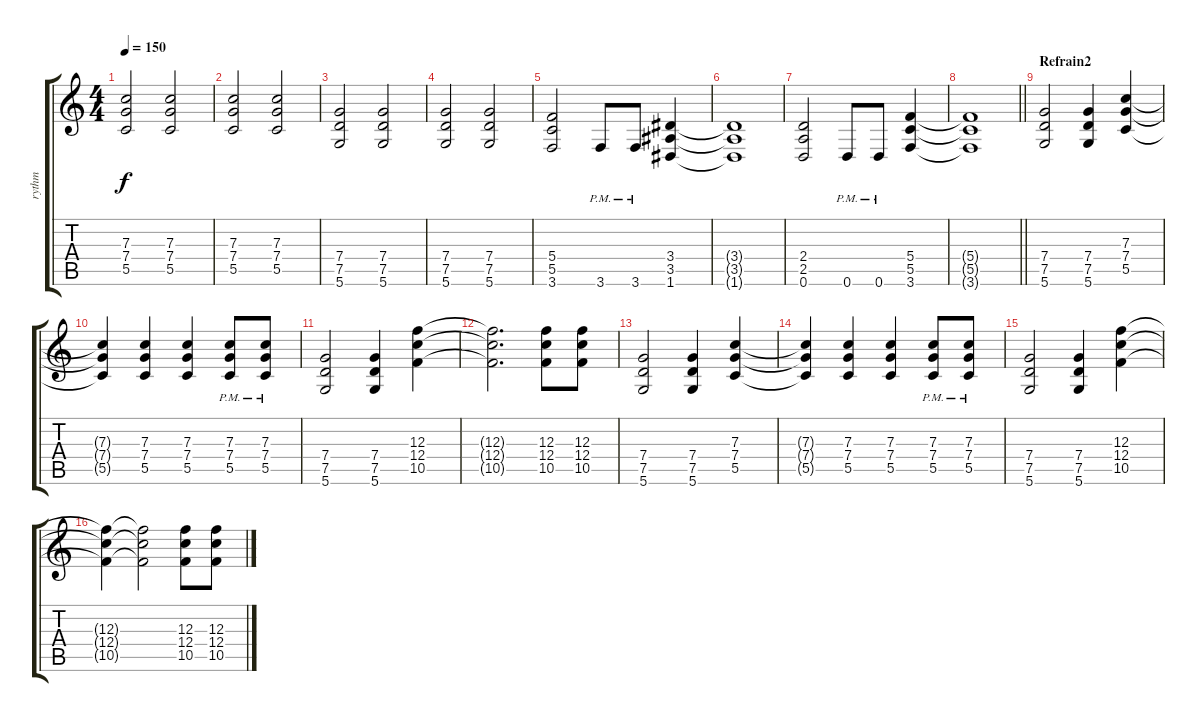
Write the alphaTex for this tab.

\track ("rythm" "rythm") {instrument distortionguitar}
\staff {score tabs}
\tuning (D4 A3 F3 C3 G2 D2) {hide}
\ts (4 4)
\tempo 150
\clef g2
\ks c
(7.3 7.4 5.5).2{dy f} (7.3 7.4 5.5).2 |
(7.3 7.4 5.5).2 (7.3 7.4 5.5).2 |
(7.4 7.5 5.6).2 (7.4 7.5 5.6).2 |
(7.4 7.5 5.6).2 (7.4 7.5 5.6).2 |
(5.4 5.5 3.6).2 3.6{pm}.8 3.6{pm}.8 (3.4 3.5 1.6).4 |
(3.4{t} 3.5{t} 1.6{t}).1 |
(2.4 2.5 0.6).2 0.6{pm}.8 0.6{pm}.8 (5.4 5.5 3.6).4 |
\barLineRight lightlight
(5.4{t} 5.5{t} 3.6{t}).1 |
\section ("" "Refrain2")
(7.4 7.5 5.6).2{instrument overdrivenguitar} (7.4 7.5 5.6).4 (7.3 7.4 5.5).4 |
(7.3{t} 7.4{t} 5.5{t}).4 (7.3 7.4 5.5).4 (7.3 7.4 5.5).4 (7.3{pm} 7.4{pm} 5.5{pm}).8 (7.3{pm} 7.4{pm} 5.5{pm}).8 |
(7.4 7.5 5.6).2 (7.4 7.5 5.6).4 (12.3 12.4 10.5).4 |
(12.3{t} 12.4{t} 10.5{t}).2{d} (12.3 12.4 10.5).8 (12.3 12.4 10.5).8 |
(7.4 7.5 5.6).2 (7.4 7.5 5.6).4 (7.3 7.4 5.5).4 |
(7.3{t} 7.4{t} 5.5{t}).4 (7.3 7.4 5.5).4 (7.3 7.4 5.5).4 (7.3{pm} 7.4{pm} 5.5{pm}).8 (7.3{pm} 7.4{pm} 5.5{pm}).8 |
(7.4 7.5 5.6).2 (7.4 7.5 5.6).4 (12.3 12.4 10.5).4 |
(12.3{t} 12.4{t} 10.5{t}).4 (12.3{t} 12.4{t} 10.5{t}).2 (12.3 12.4 10.5).8 (12.3 12.4 10.5).8
